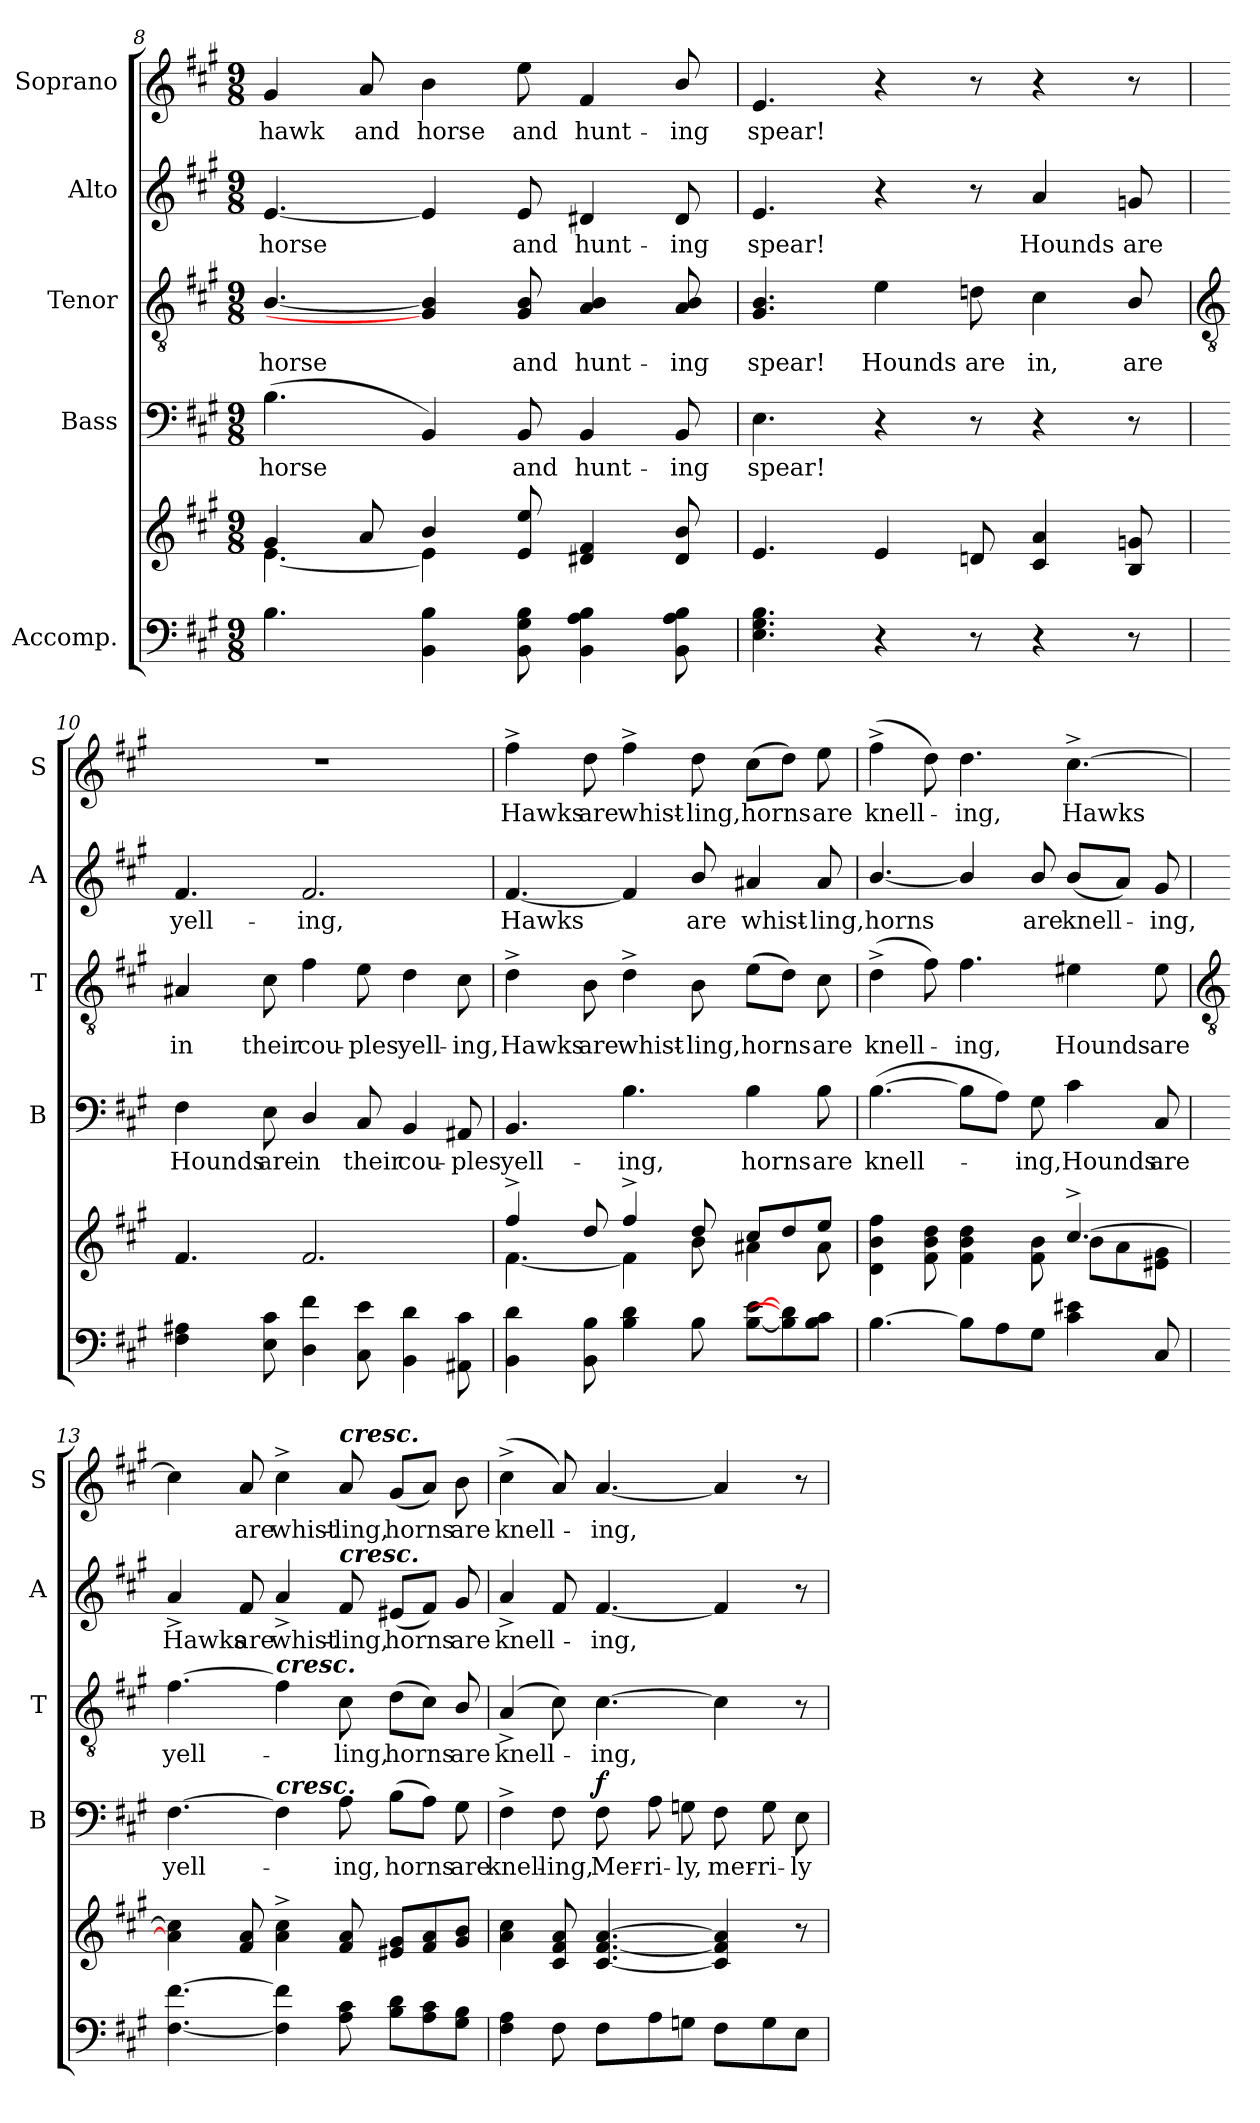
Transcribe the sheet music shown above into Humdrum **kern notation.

**kern	**kern	**kern	**text	**dynam	**kern	**text	**kern	**text	**kern	**text
*part5	*part5	*part4	*part4	*part4	*part3	*part3	*part2	*part2	*part1	*part1
*staff6	*staff5	*staff4	*staff4	*staff4	*staff3	*staff3	*staff2	*staff2	*staff1	*staff1
*I"Accomp.	*	*I"Bass	*	*	*I"Tenor	*	*I"Alto	*	*I"Soprano	*
*	*	*I'B	*	*	*I'T	*	*I'A	*	*I'S	*
*clefF4	*clefG2	*clefF4	*	*	*clefGv2	*	*clefG2	*	*clefG2	*
*k[f#c#g#]	*k[f#c#g#]	*k[f#c#g#]	*	*	*k[f#c#g#]	*	*k[f#c#g#]	*	*k[f#c#g#]	*
*A:	*A:	*A:	*	*	*A:	*	*A:	*	*A:	*
*M9/8	*M9/8	*M9/8	*	*	*M9/8	*	*M9/8	*	*M9/8	*
=8	=8	=8	=8	=8	=8	=8	=8	=8	=8	=8
*	*^	*	*	*	*	*	*	*	*	*
!	!	!	!	!LO:LY:b	!	!	!LO:LY:b	!	!LO:LY:b	!	!LO:LY:b
4.B	4g#/	[4.e\	(<4.B	horse	.	[4.B/	horse	[4.e	horse	4g#	hawk
!	!	!	!	!	!	!	!	!	!	!	!LO:LY:b
.	8a/	.	.	.	.	.	.	.	.	8a	and
!	!	!	!	!	!	!	!	!	!	!	!LO:LY:b
4BB 4B	4b/	4e\]	4BB)	.	.	4G#] 4B]	.	4e]	.	4b	horse
!	!	!	!	!LO:LY:b	!	!	!LO:LY:b	!	!LO:LY:b	!	!LO:LY:b
8BB 8G# 8B	8e/ 8ee/	2ryy	8BB	and	.	8G# 8B	and	8e	and	8ee	and
!	!	!	!	!LO:LY:b	!	!	!LO:LY:b	!	!LO:LY:b	!	!LO:LY:b
4BB 4A 4B	4d#X/ 4f#/	.	4BB	hunt-	.	4A 4B	hunt-	4d#X	hunt-	4f#	hunt-
!	!	!	!	!LO:LY:b	!	!	!LO:LY:b	!	!LO:LY:b	!	!LO:LY:b
8BB 8A 8B	8d#/ 8b/	.	8BB	-ing	.	8A 8B	-ing	8d#	-ing	8b/	-ing
=9	=9	=9	=9	=9	=9	=9	=9	=9	=9	=9	=9
!	!	!	!	!LO:LY:b	!	!	!LO:LY:b	!	!LO:LY:b	!	!LO:LY:b
4.E 4.G# 4.B	4.e/	1ryy	4.E	spear!	.	4.G# 4.B	spear!	4.e	spear!	4.e	spear!
!	!	!	!	!	!	!	!LO:LY:b	!	!	!	!
4r	4e/	.	4r	.	.	4e	Hounds	4r	.	4r	.
!	!	!	!	!	!	!	!LO:LY:b	!	!	!	!
8r	8dn/	.	8r	.	.	8dn	are	8r	.	8r	.
!	!	!	!	!	!	!	!LO:LY:b	!	!LO:LY:b	!	!
4r	4c#/ 4a/	.	4r	.	.	4c#	in,	4a	Hounds	4r	.
!	!	!	!	!	!	!	!LO:LY:b	!	!LO:LY:b	!	!
8r	8B/ 8gn/	8ryy	8r	.	.	8B/	are	8gn	are	8r	.
!!LO:LB:g=z
=10	=10	=10	=10	=10	=10	=10	=10	=10	=10	=10	=10
*	*	*	*	*	*	*clefGv2	*	*	*	*	*
!	!	!	!	!LO:LY:b	!	!	!LO:LY:b	!	!LO:LY:b	!LO:N:vis=1	!
4F# 4A#X	4.f#/	1ryy	4F#	Hounds	.	4A#X	in	4.f#	yell-	8%9r	.
!	!	!	!	!LO:LY:b	!	!	!LO:LY:b	!	!	!	!
8E 8c#	.	.	8E	are	.	8c#	their	.	.	.	.
!	!	!	!	!LO:LY:b	!	!	!LO:LY:b	!	!LO:LY:b	!	!
4D\ 4f#\	2.f#/	.	4D/	in	.	4f#	cou-	2.f#	-ing,	.	.
!	!	!	!	!LO:LY:b	!	!	!LO:LY:b	!	!	!	!
8C# 8e	.	.	8C#	their	.	8e	-ples	.	.	.	.
!	!	!	!	!LO:LY:b	!	!	!LO:LY:b	!	!	!	!
4BB 4d	.	.	4BB	cou-	.	4d	yell-	.	.	.	.
!	!	!	!	!LO:LY:b	!	!	!LO:LY:b	!	!	!	!
8AA#X 8c#	.	8ryy	8AA#X	-ples	.	8c#	-ing,	.	.	.	.
=11	=11	=11	=11	=11	=11	=11	=11	=11	=11	=11	=11
!	!	!	!	!LO:LY:b	!	!	!LO:LY:b	!	!LO:LY:b	!	!LO:LY:b
4BB 4d	4ff#^/	[4.f#\	4.BB	yell-	.	4d^	Hawks	[4.f#	Hawks	4ff#^	Hawks
!	!	!	!	!	!	!	!LO:LY:b	!	!	!	!LO:LY:b
8BB 8B	8dd/	.	.	.	.	8B	are	.	.	8dd	are
!	!	!	!	!LO:LY:b	!	!	!LO:LY:b	!	!	!	!LO:LY:b
4B 4d	4ff#^/	4f#\]	4.B	-ing,	.	4d^	whist-	4f#]	.	4ff#^	whist-
!	!	!	!	!	!	!	!LO:LY:b	!	!LO:LY:b	!	!LO:LY:b
8B	8dd/	8b\	.	.	.	8B	-ling,	8b/	are	8dd	-ling,
!	!	!	!	!LO:LY:b	!	!	!LO:LY:b	!	!LO:LY:b	!	!LO:LY:b
[8B [8eL	8cc#/L	4a#X\	4B	horns	.	(>8eL	horns	4a#X	whist-	(>8cc#L	horns
8B] 8d]	8dd/	.	.	.	.	8dJ)	.	.	.	8ddJ)	.
!	!	!	!	!LO:LY:b	!	!	!LO:LY:b	!	!LO:LY:b	!	!LO:LY:b
8B 8c#J	8ee/J	8a#\	8B	are	.	8c#	are	8a#	-ling,	8ee	are
=12	=12	=12	=12	=12	=12	=12	=12	=12	=12	=12	=12
!	!	!	!	!LO:LY:b	!	!	!LO:LY:b	!	!LO:LY:b	!	!LO:LY:b
[4.B	4d\ 4b\ 4ff#\	2ryy	(>[4.B	knell-	.	(>4d^	knell-	[4.b/	horns	(>4ff#^	knell-
.	8f#\ 8b\ 8dd\	.	.	.	.	8f#)	.	.	.	8dd)	.
!	!	!	!	!	!	!	!LO:LY:b	!	!	!	!LO:LY:b
8BL]	4f#\ 4b\ 4dd\	.	8BL]	.	.	4.f#	ing,	4b/]	.	4.dd	ing,
8A	.	8ryy	8AJ)	.	.	.	.	.	.	.	.
!	!	!	!	!LO:LY:b	!	!	!	!	!LO:LY:b	!	!
8G#J	8f#\ 8b\	8ryy	8G#	ing,	.	.	.	8b/	are	.	.
!	!	!	!	!LO:LY:b	!	!	!LO:LY:b	!	!LO:LY:b	!	!LO:LY:b
4c# 4e#X	[4.cc#^/	8b\L	4c#	Hounds	.	4e#X	Hounds	(<8bL	knell-	[4.cc#^	Hawks
.	.	8a\	.	.	.	.	.	8aJ)	.	.	.
!	!	!	!	!LO:LY:b	!	!	!LO:LY:b	!	!LO:LY:b	!	!
8C#	.	8e#X\ 8g#\J	8C#	are	.	8e#	are	8g#	ing,	.	.
*	*v	*v	*	*	*	*	*	*	*	*	*
!!LO:LB:g=z
=13	=13	=13	=13	=13	=13	=13	=13	=13	=13	=13
*	*	*	*	*	*clefGv2	*	*	*	*	*
*	*^	*	*	*	*	*	*	*	*	*
!	!	!	!	!LO:LY:b	!	!	!LO:LY:b	!	!LO:LY:b	!	!
*	*v	*v	*	*	*	*	*	*	*	*	*
[4.F# [4.f#	4a] 4cc#]	[4.F#	yell-	.	[4.f#	yell-	4a^	Hawks	4cc#]	.
!	!	!	!	!	!	!	!	!LO:LY:b	!	!LO:LY:b
.	8f# 8a	.	.	.	.	.	8f#	are	8a	are
!	!	!	!	!	!LO:TX:a:Bi:t=cresc.	!	!	!	!	!
!	!	!LO:TX:a:Bi:t=cresc.	!	!	!	!	!	!	!	!
!	!	!	!	!	!	!	!	!LO:LY:b	!	!LO:LY:b
4F#] 4f#]	4a\^ 4cc#\^	4F#]	.	.	4f#]	.	4a^	whist-	4cc#^	whist-
!	!	!	!	!	!	!	!	!	!LO:TX:a:Bi:t=cresc.	!
!	!	!	!	!	!	!	!LO:TX:a:Bi:t=cresc.	!	!	!
!	!	!	!LO:LY:b	!	!	!LO:LY:b	!	!LO:LY:b	!	!LO:LY:b
8A 8c#	8f# 8a	8A	ing,	.	8c#	ling,	8f#	-ling,	8a	-ling,
!	!	!	!LO:LY:b	!	!	!LO:LY:b	!	!LO:LY:b	!	!LO:LY:b
8B 8dL	8e#X 8g#L	(>8BL	horns	.	(>8dL	horns	(<8e#XL	horns	(<8g#L	horns
8A 8c#	8f# 8a	8AJ)	.	.	8c#J)	.	8f#J)	.	8aJ)	.
!	!	!	!LO:LY:b	!	!	!LO:LY:b	!	!LO:LY:b	!	!LO:LY:b
8G# 8BJ	8g# 8bJ	8G#	are	.	8B/	are	8g#	are	8b	are
=14	=14	=14	=14	=14	=14	=14	=14	=14	=14	=14
!	!	!	!LO:LY:b	!	!	!LO:LY:b	!	!LO:LY:b	!	!LO:LY:b
4F# 4A	4a\ 4cc#\	4F#^	knell-	.	(<4A^	knell-	4a^	knell-	(<4cc#^	knell-
!	!	!	!LO:LY:b	!	!	!	!	!	!	!
8F#	8c# 8f# 8a	8F#	-ing,	.	8c#)	.	8f#	.	8a)	.
!	!	!	!LO:LY:b	!LO:DY:b	!	!LO:LY:b	!	!LO:LY:b	!	!LO:LY:b
8F#L	[4.c# [4.f# [4.a	8F#	Mer-	f	[4.c#	ing,	[4.f#	ing,	[4.a	ing,
!	!	!	!LO:LY:b	!	!	!	!	!	!	!
8A	.	8A	-ri-	.	.	.	.	.	.	.
!	!	!	!LO:LY:b	!	!	!	!	!	!	!
8GnJ	.	8Gn	-ly,	.	.	.	.	.	.	.
!	!	!	!LO:LY:b	!	!	!	!	!	!	!
8F#L	4c#] 4f#] 4a]	8F#	mer-	.	4c#]	.	4f#]	.	4a]	.
!	!	!	!LO:LY:b	!	!	!	!	!	!	!
8G	.	8G	-ri-	.	.	.	.	.	.	.
!	!	!	!LO:LY:b	!	!	!	!	!	!	!
8EJ	8r	8E	-ly	.	8r	.	8r	.	8r	.
=	=	=	=	=	=	=	=	=	=	=
*-	*-	*-	*-	*-	*-	*-	*-	*-	*-	*-
